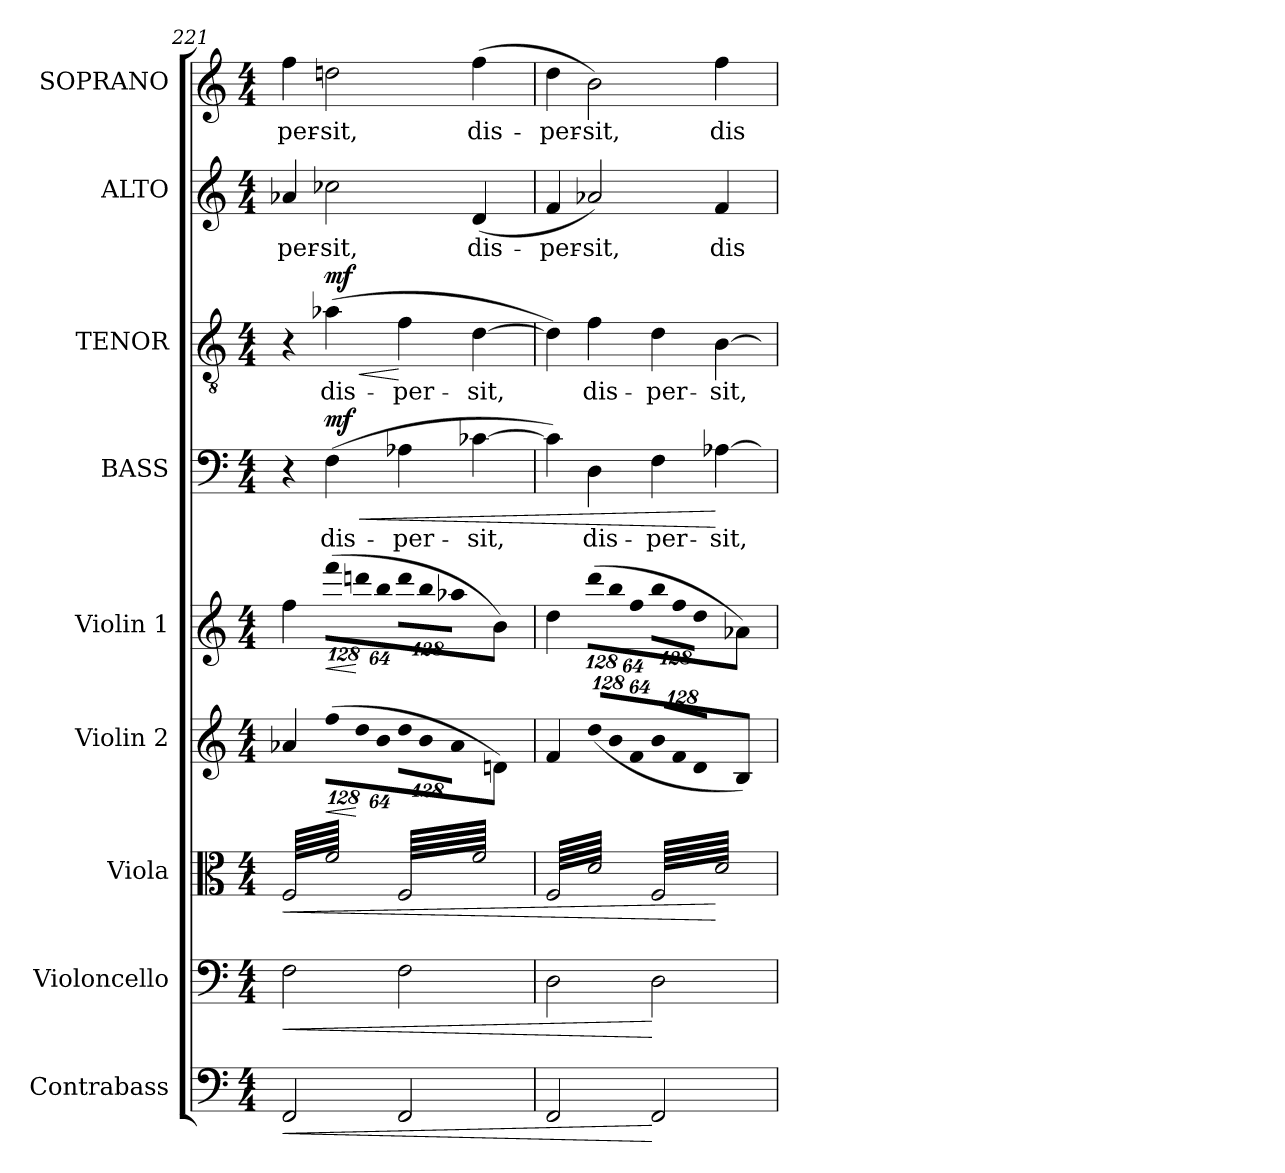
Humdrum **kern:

**kern	**dynam	**kern	**dynam	**kern	**dynam	**kern	**dynam	**kern	**dynam	**kern	**text	**dynam	**kern	**text	**dynam	**kern	**text	**kern	**text
*part9	*part9	*part8	*part8	*part7	*part7	*part6	*part6	*part5	*part5	*part4	*part4	*part4	*part3	*part3	*part3	*part2	*part2	*part1	*part1
*staff9	*staff9	*staff8	*staff8	*staff7	*staff7	*staff6	*staff6	*staff5	*staff5	*staff4	*staff4	*staff4	*staff3	*staff3	*staff3	*staff2	*staff2	*staff1	*staff1
*I"Contrabass	*	*I"Violoncello	*	*I"Viola	*	*I"Violin 2	*	*I"Violin 1	*	*I"BASS	*	*	*I"TENOR	*	*	*I"ALTO	*	*I"SOPRANO	*
*I'Cb.	*	*I'Vc.	*	*I'Vla.	*	*I'Vln. 2	*	*I'Vln. 1	*	*I'B.	*	*	*I'T.	*	*	*I'A.	*	*I'S.	*
*clefF4	*	*clefF4	*	*clefC3	*	*clefG2	*	*clefG2	*	*clefF4	*	*	*clefGv2	*	*	*clefG2	*	*clefG2	*
*ITrd7c12	*	*	*	*	*	*	*	*	*	*	*	*	*ITrd7c12	*	*	*	*	*	*
*k[]	*	*k[]	*	*k[]	*	*k[]	*	*k[]	*	*k[]	*	*	*k[]	*	*	*k[]	*	*k[]	*
*C:	*	*C:	*	*C:	*	*C:	*	*C:	*	*C:	*	*	*C:	*	*	*C:	*	*C:	*
*M4/4	*	*M4/4	*	*M4/4	*	*M4/4	*	*M4/4	*	*M4/4	*	*	*M4/4	*	*	*M4/4	*	*M4/4	*
=221	=221	=221	=221	=221	=221	=221	=221	=221	=221	=221	=221	=221	=221	=221	=221	=221	=221	=221	=221
!	!LO:HP:b	!	!LO:HP:b	!	!LO:HP:b	!	!	!	!	!	!	!	!	!	!	!	!	!	!
!	!	!	!	!	!	!	!	!	!	!	!	!	!	!	!	!	!LO:LY:b:color=#000000	!	!
!	!	!	!	!	!	!	!	!	!	!	!	!	!	!	!	!	!	!	!LO:LY:b:color=#000000
*	*	*	*	*tremolo	*	*	*	*	*	*	*	*	*	*	*	*	*	*	*
2FFFi/	<	2Fi\	<	(64Fi/LLLL	<	4a-Xi/	.	4ffi\	.	4r	.	.	4r	.	.	4a-Xi/	-per-	4ffi\	-per-
.	.	.	.	64fi/)	.	.	.	.	.	.	.	.	.	.	.	.	.	.	.
.	.	.	.	64Fi/	.	.	.	.	.	.	.	.	.	.	.	.	.	.	.
.	.	.	.	64fi/)	.	.	.	.	.	.	.	.	.	.	.	.	.	.	.
.	.	.	.	64Fi/	.	.	.	.	.	.	.	.	.	.	.	.	.	.	.
.	.	.	.	64fi/)	.	.	.	.	.	.	.	.	.	.	.	.	.	.	.
.	.	.	.	64Fi/	.	.	.	.	.	.	.	.	.	.	.	.	.	.	.
.	.	.	.	64fi/)	.	.	.	.	.	.	.	.	.	.	.	.	.	.	.
.	.	.	.	64Fi/	.	.	.	.	.	.	.	.	.	.	.	.	.	.	.
.	.	.	.	64fi/)	.	.	.	.	.	.	.	.	.	.	.	.	.	.	.
.	.	.	.	64Fi/	.	.	.	.	.	.	.	.	.	.	.	.	.	.	.
.	.	.	.	64fi/)	.	.	.	.	.	.	.	.	.	.	.	.	.	.	.
.	.	.	.	64Fi/	.	.	.	.	.	.	.	.	.	.	.	.	.	.	.
.	.	.	.	64fi/)	.	.	.	.	.	.	.	.	.	.	.	.	.	.	.
.	.	.	.	64Fi/	.	.	.	.	.	.	.	.	.	.	.	.	.	.	.
.	.	.	.	64fi/)	.	.	.	.	.	.	.	.	.	.	.	.	.	.	.
*	*	*	*	*	*	*Xbrackettup	*	*	*	*	*	*	*	*	*	*	*	*	*
!	!	!	!	!	!	!LO:N:vis=8	!LO:HP:b	!	!	!	!	!	!	!	!	!	!	!	!
*	*	*	*	*	*	*	*	*Xbrackettup	*	*	*	*	*	*	*	*	*	*	*
!	!	!	!	!	!	!	!	!LO:N:vis=8	!LO:HP:b	!	!	!	!	!	!	!	!	!	!
!	!	!	!	!	!	!	!	!	!	!	!LO:LY:b:color=#000000	!LO:HP:b	!	!	!	!	!	!	!
!	!	!	!	!	!	!	!	!	!	!	!	!	!	!LO:LY:b:color=#000000	!LO:HP:b	!	!	!	!
!	!	!	!	!	!	!	!	!	!	!	!	!	!	!	!	!	!LO:LY:b:color=#000000	!	!
!	!	!	!	!	!	!	!	!	!	!	!	!	!	!	!	!	!	!	!LO:LY:b:color=#000000
.	.	.	.	64Fi/	.	(1024%85ffi\L	<	(1024%85fffi\L	<	(4Fi\	dis-	< mf	(4A-Xi\	dis-	< mf	2cc-Xi\	-sit,	2ddni\	-sit,
.	.	.	.	64fi/)	.	.	.	.	.	.	.	.	.	.	.	.	.	.	.
.	.	.	.	64Fi/	.	.	.	.	.	.	.	.	.	.	.	.	.	.	.
.	.	.	.	64fi/)	.	.	.	.	.	.	.	.	.	.	.	.	.	.	.
.	.	.	.	64Fi/	.	.	.	.	.	.	.	.	.	.	.	.	.	.	.
.	.	.	.	64fi/)	.	.	.	.	.	.	.	.	.	.	.	.	.	.	.
!	!	!	!	!	!	!LO:N:vis=8	!	!LO:N:vis=8	!	!	!	!	!	!	!	!	!	!	!
.	.	.	.	.	.	1024%85ddi\	[	1024%85dddni\	[	.	.	.	.	.	.	.	.	.	.
.	.	.	.	64Fi/	.	.	.	.	.	.	.	.	.	.	.	.	.	.	.
.	.	.	.	64fi/)	.	.	.	.	.	.	.	.	.	.	.	.	.	.	.
.	.	.	.	64Fi/	.	.	.	.	.	.	.	.	.	.	.	.	.	.	.
.	.	.	.	64fi/)	.	.	.	.	.	.	.	.	.	.	.	.	.	.	.
.	.	.	.	64Fi/	.	.	.	.	.	.	.	.	.	.	.	.	.	.	.
!	!	!	!	!	!	!LO:N:vis=8	!	!LO:N:vis=8	!	!	!	!	!	!	!	!	!	!	!
.	.	.	.	.	.	512%43bi\J	.	512%43bbi\J	.	.	.	.	.	.	.	.	.	.	.
.	.	.	.	64fi/)	.	.	.	.	.	.	.	.	.	.	.	.	.	.	.
.	.	.	.	64Fi/	.	.	.	.	.	.	.	.	.	.	.	.	.	.	.
.	.	.	.	64fi/)	.	.	.	.	.	.	.	.	.	.	.	.	.	.	.
.	.	.	.	64Fi/	.	.	.	.	.	.	.	.	.	.	.	.	.	.	.
.	.	.	.	64fi/)JJJJ	.	.	.	.	.	.	.	.	.	.	.	.	.	.	.
!	!	!	!	!	!	!LO:N:vis=8	!	!LO:N:vis=8	!	!	!	!	!	!	!	!	!	!	!
!	!	!	!	!	!	!	!	!	!	!	!LO:LY:b:color=#000000	!	!	!	!	!	!	!	!
!	!	!	!	!	!	!	!	!	!	!	!	!	!	!LO:LY:b:color=#000000	!	!	!	!	!
2FFFi/	.	2Fi\	.	(64Fi/LLLL	.	1024%85ddi\L	.	1024%85dddi\L	.	4A-Xi\	-per-	.	4Fi\	-per-	[	.	.	.	.
.	.	.	.	64fi/)	.	.	.	.	.	.	.	.	.	.	.	.	.	.	.
.	.	.	.	64Fi/	.	.	.	.	.	.	.	.	.	.	.	.	.	.	.
.	.	.	.	64fi/)	.	.	.	.	.	.	.	.	.	.	.	.	.	.	.
.	.	.	.	64Fi/	.	.	.	.	.	.	.	.	.	.	.	.	.	.	.
.	.	.	.	64fi/)	.	.	.	.	.	.	.	.	.	.	.	.	.	.	.
!	!	!	!	!	!	!LO:N:vis=8	!	!LO:N:vis=8	!	!	!	!	!	!	!	!	!	!	!
.	.	.	.	.	.	1024%85bi\	.	1024%85bbi\	.	.	.	.	.	.	.	.	.	.	.
.	.	.	.	64Fi/	.	.	.	.	.	.	.	.	.	.	.	.	.	.	.
.	.	.	.	64fi/)	.	.	.	.	.	.	.	.	.	.	.	.	.	.	.
.	.	.	.	64Fi/	.	.	.	.	.	.	.	.	.	.	.	.	.	.	.
.	.	.	.	64fi/)	.	.	.	.	.	.	.	.	.	.	.	.	.	.	.
.	.	.	.	64Fi/	.	.	.	.	.	.	.	.	.	.	.	.	.	.	.
!	!	!	!	!	!	!LO:N:vis=8	!	!LO:N:vis=8	!	!	!	!	!	!	!	!	!	!	!
.	.	.	.	.	.	512%43a-i\J	.	512%43aa-Xi\J	.	.	.	.	.	.	.	.	.	.	.
.	.	.	.	64fi/)	.	.	.	.	.	.	.	.	.	.	.	.	.	.	.
.	.	.	.	64Fi/	.	.	.	.	.	.	.	.	.	.	.	.	.	.	.
.	.	.	.	64fi/)	.	.	.	.	.	.	.	.	.	.	.	.	.	.	.
.	.	.	.	64Fi/	.	.	.	.	.	.	.	.	.	.	.	.	.	.	.
.	.	.	.	64fi/)	.	.	.	.	.	.	.	.	.	.	.	.	.	.	.
!	!	!	!	!	!	!	!	!	!	!	!LO:LY:b:color=#000000	!	!	!	!	!	!	!	!
!	!	!	!	!	!	!	!	!	!	!	!	!	!	!LO:LY:b:color=#000000	!	!	!	!	!
!	!	!	!	!	!	!	!	!	!	!	!	!	!	!	!	!	!LO:LY:b:color=#000000	!	!
!	!	!	!	!	!	!	!	!	!	!	!	!	!	!	!	!	!	!	!LO:LY:b:color=#000000
.	.	.	.	64Fi/	.	4dni/)	.	4bi\)	.	[>4c-Xi\	-sit,	.	[>4Di\	-sit,	.	(4di/	dis-	(4ffi\	dis-
.	.	.	.	64fi/)	.	.	.	.	.	.	.	.	.	.	.	.	.	.	.
.	.	.	.	64Fi/	.	.	.	.	.	.	.	.	.	.	.	.	.	.	.
.	.	.	.	64fi/)	.	.	.	.	.	.	.	.	.	.	.	.	.	.	.
.	.	.	.	64Fi/	.	.	.	.	.	.	.	.	.	.	.	.	.	.	.
.	.	.	.	64fi/)	.	.	.	.	.	.	.	.	.	.	.	.	.	.	.
.	.	.	.	64Fi/	.	.	.	.	.	.	.	.	.	.	.	.	.	.	.
.	.	.	.	64fi/)	.	.	.	.	.	.	.	.	.	.	.	.	.	.	.
.	.	.	.	64Fi/	.	.	.	.	.	.	.	.	.	.	.	.	.	.	.
.	.	.	.	64fi/)	.	.	.	.	.	.	.	.	.	.	.	.	.	.	.
.	.	.	.	64Fi/	.	.	.	.	.	.	.	.	.	.	.	.	.	.	.
.	.	.	.	64fi/)	.	.	.	.	.	.	.	.	.	.	.	.	.	.	.
.	.	.	.	64Fi/	.	.	.	.	.	.	.	.	.	.	.	.	.	.	.
.	.	.	.	64fi/)	.	.	.	.	.	.	.	.	.	.	.	.	.	.	.
.	.	.	.	64Fi/	.	.	.	.	.	.	.	.	.	.	.	.	.	.	.
.	.	.	.	64fi/)JJJJ	.	.	.	.	.	.	.	.	.	.	.	.	.	.	.
=222	=222	=222	=222	=222	=222	=222	=222	=222	=222	=222	=222	=222	=222	=222	=222	=222	=222	=222	=222
!	!	!	!	!	!	!	!	!	!	!	!	!	!	!	!	!	!LO:LY:b:color=#000000	!	!
!	!	!	!	!	!	!	!	!	!	!	!	!	!	!	!	!	!	!	!LO:LY:b:color=#000000
2FFFi/	.	2Di\	.	(64Fi/LLLL	.	4fi/	.	4ddi\	.	4c-i\])	.	.	4Di\])	.	.	4fi/	-per-	4ddi\	-per-
.	.	.	.	64di/)	.	.	.	.	.	.	.	.	.	.	.	.	.	.	.
.	.	.	.	64Fi/	.	.	.	.	.	.	.	.	.	.	.	.	.	.	.
.	.	.	.	64di/)	.	.	.	.	.	.	.	.	.	.	.	.	.	.	.
.	.	.	.	64Fi/	.	.	.	.	.	.	.	.	.	.	.	.	.	.	.
.	.	.	.	64di/)	.	.	.	.	.	.	.	.	.	.	.	.	.	.	.
.	.	.	.	64Fi/	.	.	.	.	.	.	.	.	.	.	.	.	.	.	.
.	.	.	.	64di/)	.	.	.	.	.	.	.	.	.	.	.	.	.	.	.
.	.	.	.	64Fi/	.	.	.	.	.	.	.	.	.	.	.	.	.	.	.
.	.	.	.	64di/)	.	.	.	.	.	.	.	.	.	.	.	.	.	.	.
.	.	.	.	64Fi/	.	.	.	.	.	.	.	.	.	.	.	.	.	.	.
.	.	.	.	64di/)	.	.	.	.	.	.	.	.	.	.	.	.	.	.	.
.	.	.	.	64Fi/	.	.	.	.	.	.	.	.	.	.	.	.	.	.	.
.	.	.	.	64di/)	.	.	.	.	.	.	.	.	.	.	.	.	.	.	.
.	.	.	.	64Fi/	.	.	.	.	.	.	.	.	.	.	.	.	.	.	.
.	.	.	.	64di/)	.	.	.	.	.	.	.	.	.	.	.	.	.	.	.
!	!	!	!	!	!	!LO:N:vis=8	!	!LO:N:vis=8	!	!	!	!	!	!	!	!	!	!	!
!	!	!	!	!	!	!	!	!	!	!	!LO:LY:b:color=#000000	!	!	!	!	!	!	!	!
!	!	!	!	!	!	!	!	!	!	!	!	!	!	!LO:LY:b:color=#000000	!	!	!	!	!
!	!	!	!	!	!	!	!	!	!	!	!	!	!	!	!	!	!LO:LY:b:color=#000000	!	!
!	!	!	!	!	!	!	!	!	!	!	!	!	!	!	!	!	!	!	!LO:LY:b:color=#000000
.	.	.	.	64Fi/	.	(1024%85ddi/L	.	(1024%85dddi\L	.	4Di\	dis-	.	4Fi\	dis-	.	2a-Xi/)	-sit,	2bi\)	-sit,
.	.	.	.	64di/)	.	.	.	.	.	.	.	.	.	.	.	.	.	.	.
.	.	.	.	64Fi/	.	.	.	.	.	.	.	.	.	.	.	.	.	.	.
.	.	.	.	64di/)	.	.	.	.	.	.	.	.	.	.	.	.	.	.	.
.	.	.	.	64Fi/	.	.	.	.	.	.	.	.	.	.	.	.	.	.	.
.	.	.	.	64di/)	.	.	.	.	.	.	.	.	.	.	.	.	.	.	.
!	!	!	!	!	!	!LO:N:vis=8	!	!LO:N:vis=8	!	!	!	!	!	!	!	!	!	!	!
.	.	.	.	.	.	1024%85bi/	.	1024%85bbi\	.	.	.	.	.	.	.	.	.	.	.
.	.	.	.	64Fi/	.	.	.	.	.	.	.	.	.	.	.	.	.	.	.
.	.	.	.	64di/)	.	.	.	.	.	.	.	.	.	.	.	.	.	.	.
.	.	.	.	64Fi/	.	.	.	.	.	.	.	.	.	.	.	.	.	.	.
.	.	.	.	64di/)	.	.	.	.	.	.	.	.	.	.	.	.	.	.	.
.	.	.	.	64Fi/	.	.	.	.	.	.	.	.	.	.	.	.	.	.	.
!	!	!	!	!	!	!LO:N:vis=8	!	!LO:N:vis=8	!	!	!	!	!	!	!	!	!	!	!
.	.	.	.	.	.	512%43fi/J	.	512%43ffi\J	.	.	.	.	.	.	.	.	.	.	.
.	.	.	.	64di/)	.	.	.	.	.	.	.	.	.	.	.	.	.	.	.
.	.	.	.	64Fi/	.	.	.	.	.	.	.	.	.	.	.	.	.	.	.
.	.	.	.	64di/)	.	.	.	.	.	.	.	.	.	.	.	.	.	.	.
.	.	.	.	64Fi/	.	.	.	.	.	.	.	.	.	.	.	.	.	.	.
.	.	.	.	64di/)JJJJ	.	.	.	.	.	.	.	.	.	.	.	.	.	.	.
!	!	!	!	!	!	!LO:N:vis=8	!	!LO:N:vis=8	!	!	!	!	!	!	!	!	!	!	!
!	!	!	!	!	!	!	!	!	!	!	!LO:LY:b:color=#000000	!	!	!	!	!	!	!	!
!	!	!	!	!	!	!	!	!	!	!	!	!	!	!LO:LY:b:color=#000000	!	!	!	!	!
2FFFi/	[	2Di\	[	(64Fi/LLLL	.	1024%85bi/L	.	1024%85bbi\L	.	4Fi\	-per-	.	4Di\	-per-	.	.	.	.	.
.	.	.	.	64di/)	.	.	.	.	.	.	.	.	.	.	.	.	.	.	.
.	.	.	.	64Fi/	.	.	.	.	.	.	.	.	.	.	.	.	.	.	.
.	.	.	.	64di/)	.	.	.	.	.	.	.	.	.	.	.	.	.	.	.
.	.	.	.	64Fi/	.	.	.	.	.	.	.	.	.	.	.	.	.	.	.
.	.	.	.	64di/)	.	.	.	.	.	.	.	.	.	.	.	.	.	.	.
!	!	!	!	!	!	!LO:N:vis=8	!	!LO:N:vis=8	!	!	!	!	!	!	!	!	!	!	!
.	.	.	.	.	.	1024%85fi/	.	1024%85ffi\	.	.	.	.	.	.	.	.	.	.	.
.	.	.	.	64Fi/	.	.	.	.	.	.	.	.	.	.	.	.	.	.	.
.	.	.	.	64di/)	.	.	.	.	.	.	.	.	.	.	.	.	.	.	.
.	.	.	.	64Fi/	.	.	.	.	.	.	.	.	.	.	.	.	.	.	.
.	.	.	.	64di/)	.	.	.	.	.	.	.	.	.	.	.	.	.	.	.
.	.	.	.	64Fi/	.	.	.	.	.	.	.	.	.	.	.	.	.	.	.
!	!	!	!	!	!	!LO:N:vis=8	!	!LO:N:vis=8	!	!	!	!	!	!	!	!	!	!	!
.	.	.	.	.	.	512%43di/J	.	512%43ddi\J	.	.	.	.	.	.	.	.	.	.	.
.	.	.	.	64di/)	.	.	.	.	.	.	.	.	.	.	.	.	.	.	.
.	.	.	.	64Fi/	.	.	.	.	.	.	.	.	.	.	.	.	.	.	.
.	.	.	.	64di/)	.	.	.	.	.	.	.	.	.	.	.	.	.	.	.
.	.	.	.	64Fi/	.	.	.	.	.	.	.	.	.	.	.	.	.	.	.
.	.	.	.	64di/)	.	.	.	.	.	.	.	.	.	.	.	.	.	.	.
!	!	!	!	!	!	!	!	!	!	!	!LO:LY:b:color=#000000	!	!	!	!	!	!	!	!
!	!	!	!	!	!	!	!	!	!	!	!	!	!	!LO:LY:b:color=#000000	!	!	!	!	!
!	!	!	!	!	!	!	!	!	!	!	!	!	!	!	!	!	!LO:LY:b:color=#000000	!	!
!	!	!	!	!	!	!	!	!	!	!	!	!	!	!	!	!	!	!	!LO:LY:b:color=#000000
.	.	.	.	64Fi/	[	4Bi/)	.	4a-Xi/)	.	[>4A-Xi\	-sit,	[	[>4BBi\	-sit,	.	4fi/	dis-	4ffi\	dis-
.	.	.	.	64di/)	.	.	.	.	.	.	.	.	.	.	.	.	.	.	.
.	.	.	.	64Fi/	.	.	.	.	.	.	.	.	.	.	.	.	.	.	.
.	.	.	.	64di/)	.	.	.	.	.	.	.	.	.	.	.	.	.	.	.
.	.	.	.	64Fi/	.	.	.	.	.	.	.	.	.	.	.	.	.	.	.
.	.	.	.	64di/)	.	.	.	.	.	.	.	.	.	.	.	.	.	.	.
.	.	.	.	64Fi/	.	.	.	.	.	.	.	.	.	.	.	.	.	.	.
.	.	.	.	64di/)	.	.	.	.	.	.	.	.	.	.	.	.	.	.	.
.	.	.	.	64Fi/	.	.	.	.	.	.	.	.	.	.	.	.	.	.	.
.	.	.	.	64di/)	.	.	.	.	.	.	.	.	.	.	.	.	.	.	.
.	.	.	.	64Fi/	.	.	.	.	.	.	.	.	.	.	.	.	.	.	.
.	.	.	.	64di/)	.	.	.	.	.	.	.	.	.	.	.	.	.	.	.
.	.	.	.	64Fi/	.	.	.	.	.	.	.	.	.	.	.	.	.	.	.
.	.	.	.	64di/)	.	.	.	.	.	.	.	.	.	.	.	.	.	.	.
.	.	.	.	64Fi/	.	.	.	.	.	.	.	.	.	.	.	.	.	.	.
.	.	.	.	64di/)JJJJ	.	.	.	.	.	.	.	.	.	.	.	.	.	.	.
*	*	*	*	*Xtremolo	*	*	*	*	*	*	*	*	*	*	*	*	*	*	*
.	.	.	.	.	.	.	.	.	.	.	.	.	.	.	.	.	.	.	.
.	.	.	.	.	.	.	.	.	.	.	.	.	.	.	.	.	.	.	.
.	.	.	.	.	.	.	.	.	.	.	.	.	.	.	.	.	.	.	.
.	.	.	.	.	.	.	.	.	.	.	.	.	.	.	.	.	.	.	.
.	.	.	.	.	.	.	.	.	.	.	.	.	.	.	.	.	.	.	.
.	.	.	.	.	.	.	.	.	.	.	.	.	.	.	.	.	.	.	.
.	.	.	.	.	.	.	.	.	.	.	.	.	.	.	.	.	.	.	.
.	.	.	.	.	.	.	.	.	.	.	.	.	.	.	.	.	.	.	.
.	.	.	.	.	.	.	.	.	.	.	.	.	.	.	.	.	.	.	.
.	.	.	.	.	.	.	.	.	.	.	.	.	.	.	.	.	.	.	.
.	.	.	.	.	.	.	.	.	.	.	.	.	.	.	.	.	.	.	.
.	.	.	.	.	.	.	.	.	.	.	.	.	.	.	.	.	.	.	.
.	.	.	.	.	.	.	.	.	.	.	.	.	.	.	.	.	.	.	.
.	.	.	.	.	.	.	.	.	.	.	.	.	.	.	.	.	.	.	.
.	.	.	.	.	.	.	.	.	.	.	.	.	.	.	.	.	.	.	.
.	.	.	.	.	.	.	.	.	.	.	.	.	.	.	.	.	.	.	.
=	=	=	=	=	=	=	=	=	=	=	=	=	=	=	=	=	=	=	=
*-	*-	*-	*-	*-	*-	*-	*-	*-	*-	*-	*-	*-	*-	*-	*-	*-	*-	*-	*-
